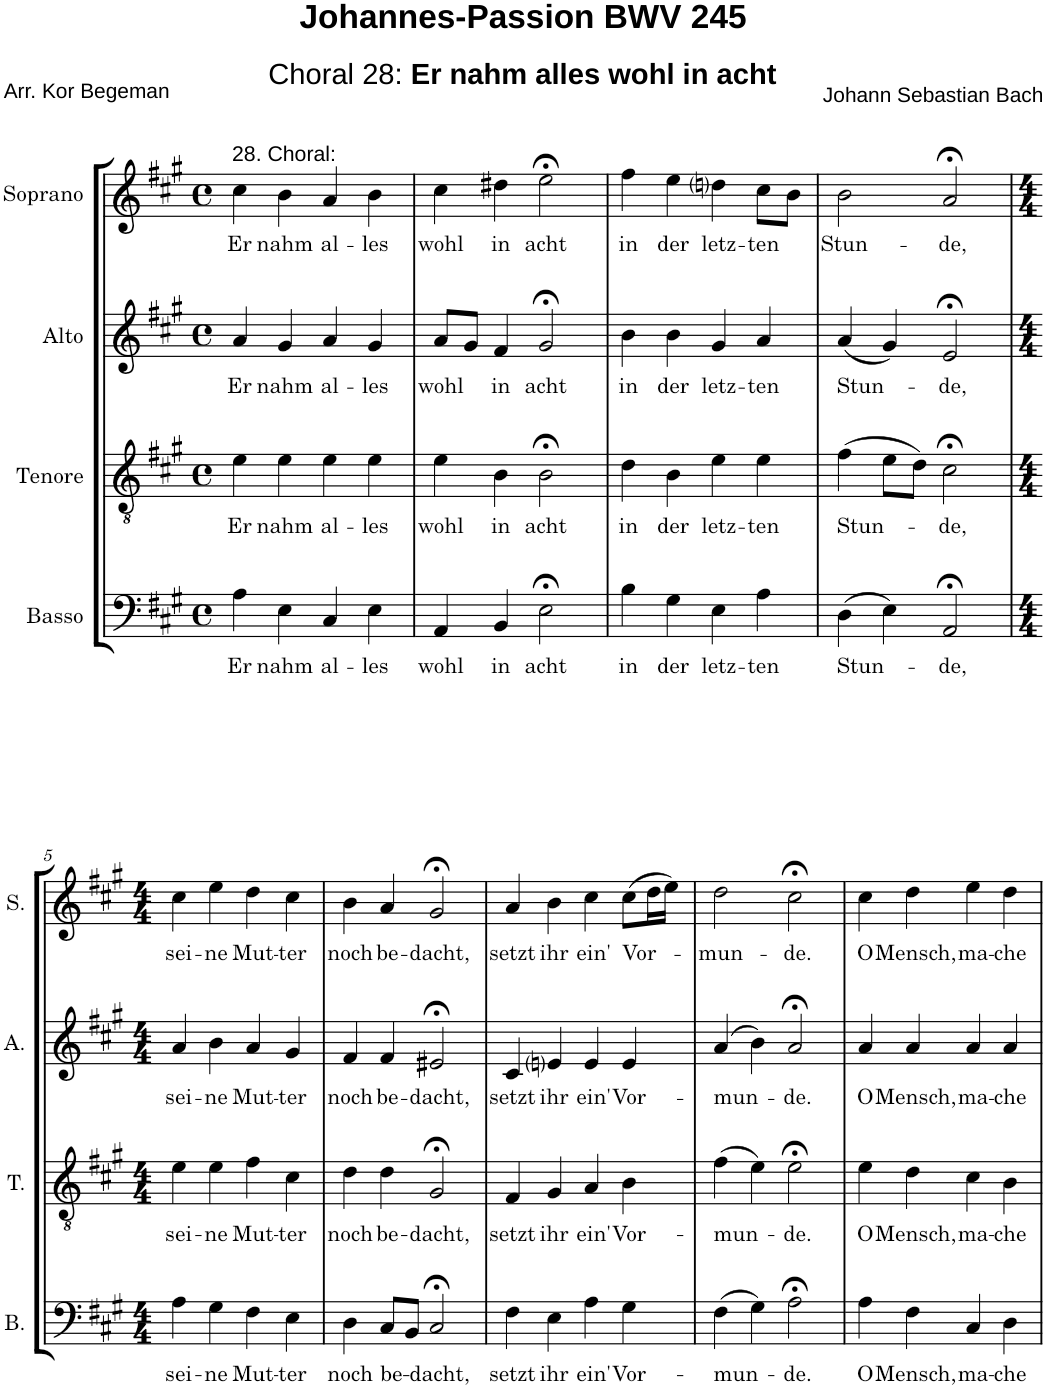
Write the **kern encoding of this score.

**kern	**text	**kern	**text	**kern	**text	**kern	**text
*part4	*part4	*part3	*part3	*part2	*part2	*part1	*part1
*staff4	*staff4	*staff3	*staff3	*staff2	*staff2	*staff1	*staff1
*I"Basso	*	*I"Tenore	*	*I"Alto	*	*I"Soprano	*
*I'B.	*	*I'T.	*	*I'A.	*	*I'S.	*
*clefF4	*	*clefGv2	*	*clefG2	*	*clefG2	*
*k[f#c#g#]	*	*k[f#c#g#]	*	*k[f#c#g#]	*	*k[f#c#g#]	*
*A:	*	*A:	*	*A:	*	*A:	*
*M4/4	*	*M4/4	*	*M4/4	*	*M4/4	*
*met(c)	*	*met(c)	*	*met(c)	*	*met(c)	*
=1	=1	=1	=1	=1	=1	=1	=1
!	!	!	!	!	!	!LO:TX:a:t=28. Choral&colon;	!
!	!LO:LY:b	!	!LO:LY:b	!	!LO:LY:b	!	!LO:LY:b
4A\	Er	4e\	Er	4a/	Er	4cc#\	Er
!	!LO:LY:b	!	!LO:LY:b	!	!LO:LY:b	!	!LO:LY:b
4E\	nahm	4e\	nahm	4g#/	nahm	4b\	nahm
!	!LO:LY:b	!	!LO:LY:b	!	!LO:LY:b	!	!LO:LY:b
4C#/	al-	4e\	al-	4a/	al-	4a/	al-
!	!LO:LY:b	!	!LO:LY:b	!	!LO:LY:b	!	!LO:LY:b
4E\	-les	4e\	-les	4g#/	-les	4b\	-les
=2	=2	=2	=2	=2	=2	=2	=2
!	!LO:LY:b	!	!LO:LY:b	!	!LO:LY:b	!	!LO:LY:b
4AA/	wohl	4e\	wohl	8a/L	wohl	4cc#\	wohl
.	.	.	.	8g#/J	.	.	.
!	!LO:LY:b	!	!LO:LY:b	!	!LO:LY:b	!	!LO:LY:b
4BB/	in	4B\	in	4f#/	in	4dd#X\	in
!	!LO:LY:b	!	!LO:LY:b	!	!LO:LY:b	!	!LO:LY:b
2E;<\	acht	2B;<\	acht	2g#;</	acht	2ee;<\	acht
=3	=3	=3	=3	=3	=3	=3	=3
!	!LO:LY:b	!	!LO:LY:b	!	!LO:LY:b	!	!LO:LY:b
4B\	in	4d\	in	4b\	in	4ff#\	in
!	!LO:LY:b	!	!LO:LY:b	!	!LO:LY:b	!	!LO:LY:b
4G#\	der	4B\	der	4b\	der	4ee\	der
!	!LO:LY:b	!	!LO:LY:b	!	!LO:LY:b	!	!LO:LY:b
4E\	letz-	4e\	letz-	4g#/	letz-	4ddni\	letz-
!	!LO:LY:b	!	!LO:LY:b	!	!LO:LY:b	!	!LO:LY:b
4A\	-ten	4e\	-ten	4a/	-ten	8cc#\L	-ten
.	.	.	.	.	.	8b\J	.
=4	=4	=4	=4	=4	=4	=4	=4
!	!LO:LY:b	!	!LO:LY:b	!	!LO:LY:b	!	!LO:LY:b
(>4D\	Stun-	(>4f#\	Stun-	(<4a/	Stun-	2b\	Stun-
4E\)	.	8e\L	.	4g#/)	.	.	.
.	.	8d\J)	.	.	.	.	.
!	!LO:LY:b	!	!LO:LY:b	!	!LO:LY:b	!	!LO:LY:b
2AA;</	-de,	2c#;<\	-de,	2e;</	-de,	2a;</	-de,
!!LO:LB:g=z
=5	=5	=5	=5	=5	=5	=5	=5
*M4/4	*	*M4/4	*	*M4/4	*	*M4/4	*
!	!LO:LY:b	!	!LO:LY:b	!	!LO:LY:b	!	!LO:LY:b
4A\	sei-	4e\	sei-	4a/	sei-	4cc#\	sei-
!	!LO:LY:b	!	!LO:LY:b	!	!LO:LY:b	!	!LO:LY:b
4G#\	-ne	4e\	-ne	4b\	-ne	4ee\	-ne
!	!LO:LY:b	!	!LO:LY:b	!	!LO:LY:b	!	!LO:LY:b
4F#\	Mut-	4f#\	Mut-	4a/	Mut-	4dd\	Mut-
!	!LO:LY:b	!	!LO:LY:b	!	!LO:LY:b	!	!LO:LY:b
4E\	-ter	4c#\	-ter	4g#/	-ter	4cc#\	-ter
=6	=6	=6	=6	=6	=6	=6	=6
!	!LO:LY:b	!	!LO:LY:b	!	!LO:LY:b	!	!LO:LY:b
4D\	noch	4d\	noch	4f#/	noch	4b\	noch
!	!LO:LY:b	!	!LO:LY:b	!	!LO:LY:b	!	!LO:LY:b
8C#/L	be-	4d\	be-	4f#/	be-	4a/	be-
8BB/J	.	.	.	.	.	.	.
!	!LO:LY:b	!	!LO:LY:b	!	!LO:LY:b	!	!LO:LY:b
2C#;</	-dacht,	2G#;</	-dacht,	2e#X;</	-dacht,	2g#;</	-dacht,
=7	=7	=7	=7	=7	=7	=7	=7
!	!LO:LY:b	!	!LO:LY:b	!	!LO:LY:b	!	!LO:LY:b
4F#\	setzt	4F#/	setzt	4c#/	setzt	4a/	setzt
!	!LO:LY:b	!	!LO:LY:b	!	!LO:LY:b	!	!LO:LY:b
4E\	ihr	4G#/	ihr	4eni/	ihr	4b\	ihr
!	!LO:LY:b	!	!LO:LY:b	!	!LO:LY:b	!	!LO:LY:b
4A\	ein'	4A/	ein'	4e/	ein'	4cc#\	ein'
!	!LO:LY:b	!	!LO:LY:b	!	!LO:LY:b	!	!LO:LY:b
4G#\	Vor-	4B\	Vor-	4e/	Vor-	(>8cc#\L	Vor-
.	.	.	.	.	.	16dd\L	.
.	.	.	.	.	.	16ee\JJ)	.
=8	=8	=8	=8	=8	=8	=8	=8
!	!LO:LY:b	!	!LO:LY:b	!	!LO:LY:b	!	!LO:LY:b
(>4F#\	-mun-	(>4f#\	-mun-	(>4a/	-mun-	2dd\	-mun-
4G#\)	.	4e\)	.	4b\)	.	.	.
!	!LO:LY:b	!	!LO:LY:b	!	!LO:LY:b	!	!LO:LY:b
2A;<\	-de.	2e;<\	-de.	2a;</	-de.	2cc#;<\	-de.
=9	=9	=9	=9	=9	=9	=9	=9
!	!LO:LY:b	!	!LO:LY:b	!	!LO:LY:b	!	!LO:LY:b
4A\	O	4e\	O	4a/	O	4cc#\	O
!	!LO:LY:b	!	!LO:LY:b	!	!LO:LY:b	!	!LO:LY:b
4F#\	Mensch,	4d\	Mensch,	4a/	Mensch,	4dd\	Mensch,
!	!LO:LY:b	!	!LO:LY:b	!	!LO:LY:b	!	!LO:LY:b
4C#/	ma-	4c#\	ma-	4a/	ma-	4ee\	ma-
!	!LO:LY:b	!	!LO:LY:b	!	!LO:LY:b	!	!LO:LY:b
4D\	-che	4B\	-che	4a/	-che	4dd\	-che
=	=	=	=	=	=	=	=
*-	*-	*-	*-	*-	*-	*-	*-
